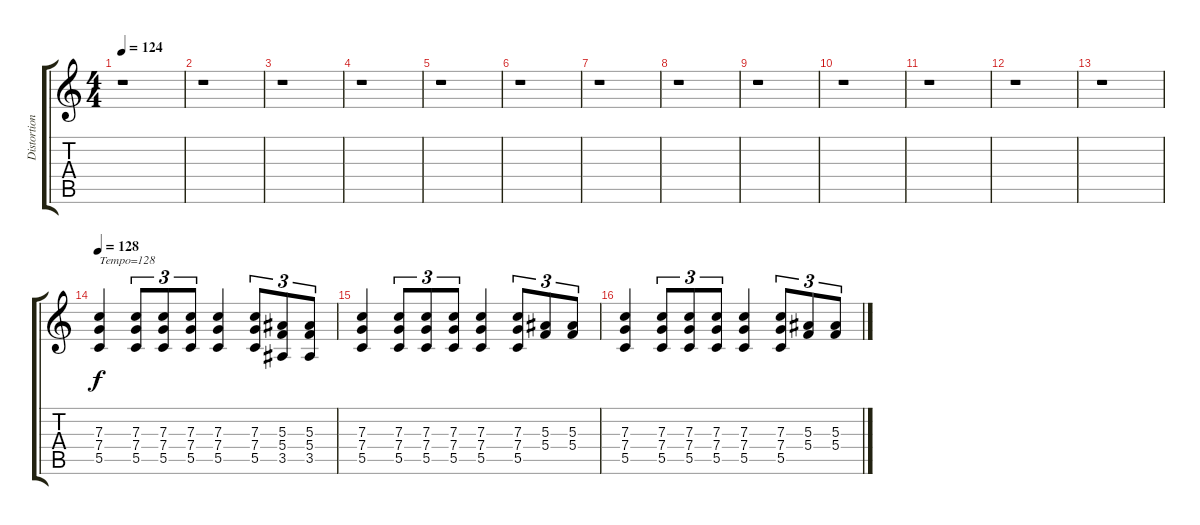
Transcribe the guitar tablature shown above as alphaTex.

\track ("Distortion Guitar 1" "Distortion") {instrument distortionguitar}
\staff {score tabs}
\tuning (D4 A3 F3 C3 G2 D2) {hide}
\ts (4 4)
\tempo 124
\clef g2
\ks c
r.1{dy f} |
r.1 |
r.1 |
r.1 |
r.1 |
r.1 |
r.1 |
r.1 |
r.1 |
r.1 |
r.1 |
r.1 |
r.1 |
\tempo 130
\tempo 128
(7.3 7.4 5.5).4{txt "Tempo=128"} (7.3 7.4 5.5).8{tu (3 2)} (7.3 7.4 5.5).8{tu (3 2)} (7.3 7.4 5.5).8{tu (3 2)} (7.3 7.4 5.5).4 (7.3 7.4 5.5).8{tu (3 2)} (5.3 5.4 3.5).8{tu (3 2)} (5.3 5.4 3.5).8{tu (3 2)} |
(7.3 7.4 5.5).4 (7.3 7.4 5.5).8{tu (3 2)} (7.3 7.4 5.5).8{tu (3 2)} (7.3 7.4 5.5).8{tu (3 2)} (7.3 7.4 5.5).4 (7.3 7.4 5.5).8{tu (3 2)} (5.3 5.4).8{tu (3 2)} (5.3 5.4).8{tu (3 2)} |
(7.3 7.4 5.5).4 (7.3 7.4 5.5).8{tu (3 2)} (7.3 7.4 5.5).8{tu (3 2)} (7.3 7.4 5.5).8{tu (3 2)} (7.3 7.4 5.5).4 (7.3 7.4 5.5).8{tu (3 2)} (5.3 5.4).8{tu (3 2)} (5.3 5.4).8{tu (3 2)}
